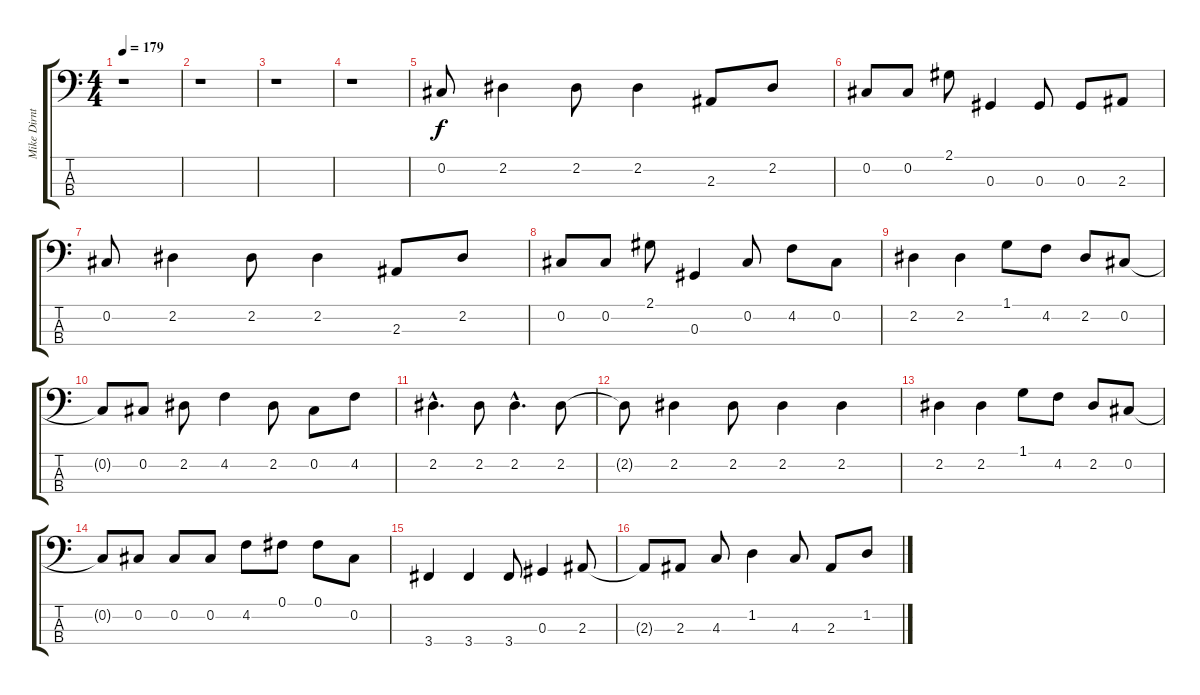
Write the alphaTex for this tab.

\track ("Mike Dirnt (Bass)" "Mike Dirnt") {instrument electricbassfinger}
\staff {score tabs}
\tuning (Gb2 Db2 Ab1 Eb1) {hide}
\ts (4 4)
\tempo 179
\clef f4
\ks c
r.1{dy f instrument electricbassfinger} |
r.1 |
r.1 |
r.1 |
0.2.8 2.2.4 2.2.8 2.2.4 2.3.8 2.2.8 |
0.2.8 0.2.8 2.1.8 0.3.4 0.3.8 0.3.8 2.3.8 |
0.2.8 2.2.4 2.2.8 2.2.4 2.3.8 2.2.8 |
0.2.8 0.2.8 2.1.8 0.3.4 0.2.8 4.2.8 0.2.8 |
2.2.4 2.2.4 1.1.8 4.2.8 2.2.8 0.2.8 |
0.2{t}.8 0.2.8 2.2.8 4.2.4 2.2.8 0.2.8 4.2.8 |
2.2{hac}.4{d} 2.2.8 2.2{hac}.4{d} 2.2.8 |
2.2{t}.8 2.2.4 2.2.8 2.2.4 2.2.4 |
2.2.4 2.2.4 1.1.8 4.2.8 2.2.8 0.2.8 |
0.2{t}.8 0.2.8 0.2.8 0.2.8 4.2.8 0.1.8 0.1.8 0.2.8 |
3.4.4 3.4.4 3.4.8 0.3.4 2.3.8 |
2.3{t}.8 2.3.8 4.3.8 1.2.4 4.3.8 2.3.8 1.2.8
